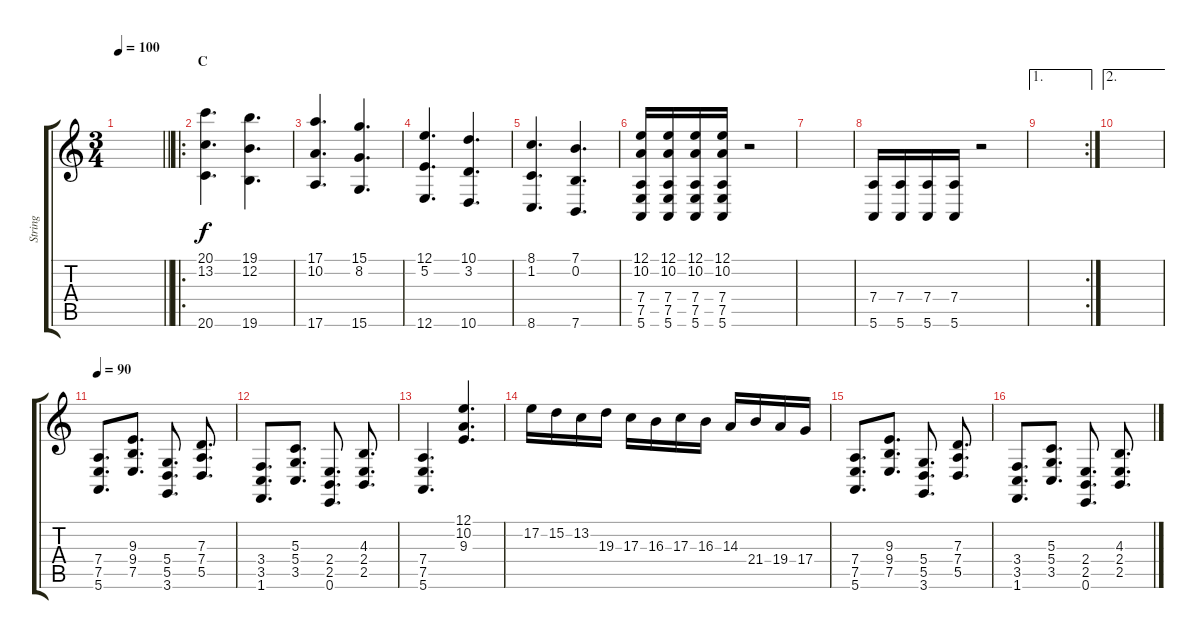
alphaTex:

\track ("String" "String") {instrument stringensemble1}
\staff {score tabs}
\tuning (E4 B3 G3 D3 A2 E2) {hide}
\ts (3 4)
\tempo 100
\clef g2
\barLineRight lightlight
\ks c
|
\ro
\section ("" "C")
(20.1 13.2 20.6).4{d} (19.1 12.2 19.6).4{d} |
(17.1 10.2 17.6).4{d} (15.1 8.2 15.6).4{d} |
(12.1 5.2 12.6).4{d} (10.1 3.2 10.6).4{d} |
(8.1 1.2 8.6).4{d} (7.1 0.2 7.6).4{d} |
(12.1 10.2 7.4 7.5 5.6).16 (12.1 10.2 7.4 7.5 5.6).16 (12.1 10.2 7.4 7.5 5.6).16 (12.1 10.2 7.4 7.5 5.6).16 r.2 |
|
(7.4 5.6).16 (7.4 5.6).16 (7.4 5.6).16 (7.4 5.6).16 r.2 |
\ae 1
\rc 2
|
\ae 2
|
\tempo 90
(7.4 7.5 5.6).8{d} (9.3 9.4 7.5).8{d} (5.4 5.5 3.6).8{d} (7.3 7.4 5.5).8{d} |
(3.4 3.5 1.6).8{d} (5.3 5.4 3.5).8{d} (2.4 2.5 0.6).8{d} (4.3 2.4 2.5).8{d} |
(7.4 7.5 5.6).4{d} (12.1 10.2 9.3).4{d} |
17.2.16 15.2.16 13.2.16 19.3.16 17.3.16 16.3.16 17.3.16 16.3.16 14.3.16 21.4.16 19.4.16 17.4.16 |
(7.4 7.5 5.6).8{d} (9.3 9.4 7.5).8{d} (5.4 5.5 3.6).8{d} (7.3 7.4 5.5).8{d} |
(3.4 3.5 1.6).8{d} (5.3 5.4 3.5).8{d} (2.4 2.5 0.6).8{d} (4.3 2.4 2.5).8{d}
